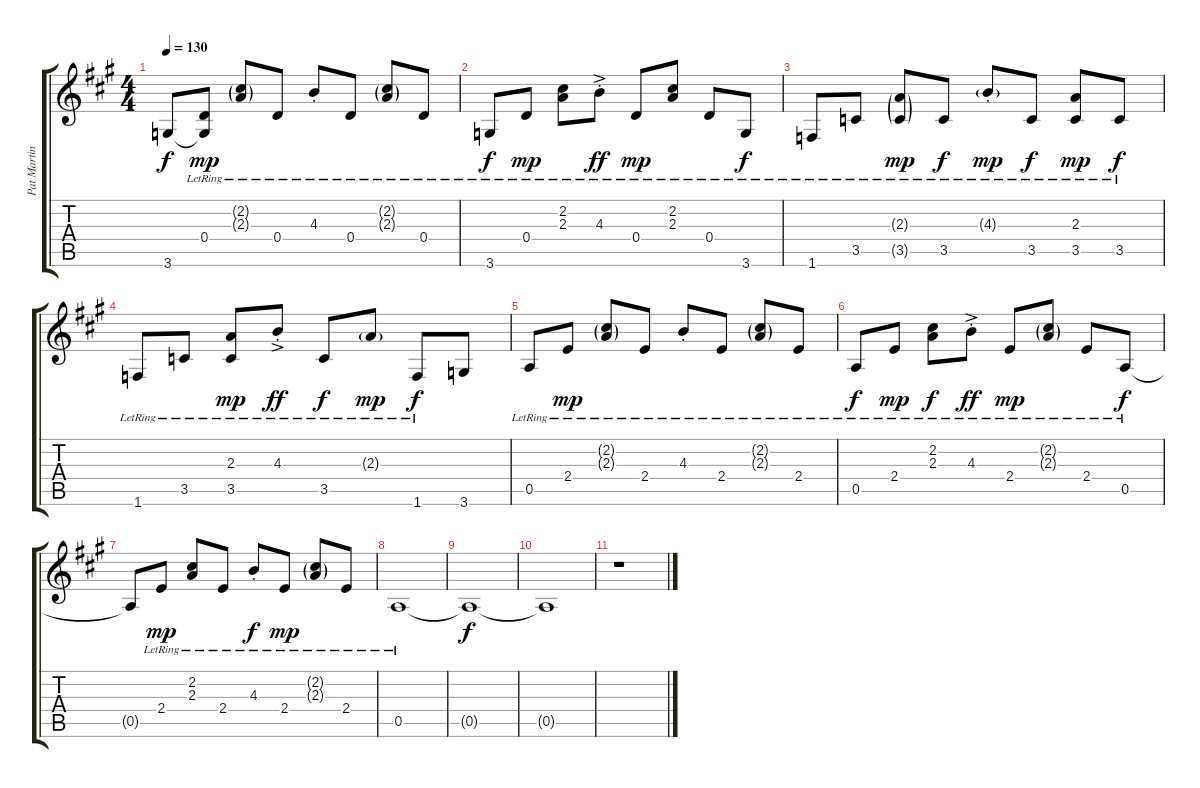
\track ("Pat Martino-PM's box tone" "Pat Martin") {instrument acousticbass}
\staff {score tabs}
\tuning (E4 B3 G3 D3 A2 E2) {hide}
\ts (4 4)
\tempo 130
\clef g2
\ks a
3.6.8{dy f} (0.4{lr} 3.6{t}).8{dy mp} (2.2{g lr} 2.3{g lr}).8 0.4{lr}.8 4.3{st lr}.8 0.4{lr}.8 (2.2{g lr} 2.3{g lr}).8 0.4{lr}.8 |
3.6{lr}.8{dy f} 0.4{lr}.8{dy mp} (2.2{lr} 2.3{lr}).8 4.3{ac st lr}.8{dy ff} 0.4{lr}.8{dy mp} (2.2{lr} 2.3{lr}).8 0.4{lr}.8 3.6{lr}.8{dy f} |
1.6{lr}.8 3.5{lr}.8 (2.3{g lr} 3.5{g lr}).8{dy mp} 3.5{lr}.8{dy f} 4.3{g st lr}.8{dy mp} 3.5{lr}.8{dy f} (2.3{lr} 3.5{lr}).8{dy mp} 3.5{lr}.8{dy f} |
1.6{lr}.8 3.5{lr}.8 (2.3{lr} 3.5{lr}).8{dy mp} 4.3{ac st lr}.8{dy ff} 3.5{lr}.8{dy f} 2.3{g lr}.8{dy mp} 1.6{lr}.8{dy f} 3.6.8 |
0.5{lr}.8 2.4{lr}.8{dy mp} (2.2{g lr} 2.3{g lr}).8 2.4{lr}.8 4.3{st lr}.8 2.4{lr}.8 (2.2{g lr} 2.3{g lr}).8 2.4{lr}.8 |
0.5{lr}.8{dy f} 2.4{lr}.8{dy mp} (2.2{lr} 2.3{lr}).8{dy f} 4.3{ac st lr}.8{dy ff} 2.4{lr}.8{dy mp} (2.2{g lr} 2.3{g lr}).8 2.4{lr}.8 0.5{lr}.8{dy f} |
0.5{t}.8 2.4{lr}.8{dy mp} (2.2{lr} 2.3{lr}).8 2.4{lr}.8 4.3{st lr}.8{dy f} 2.4{lr}.8{dy mp} (2.2{g lr} 2.3{g lr}).8 2.4{lr}.8 |
0.5{lr}.1 |
0.5{t}.1{dy f} |
0.5{t}.1 |
r.1
